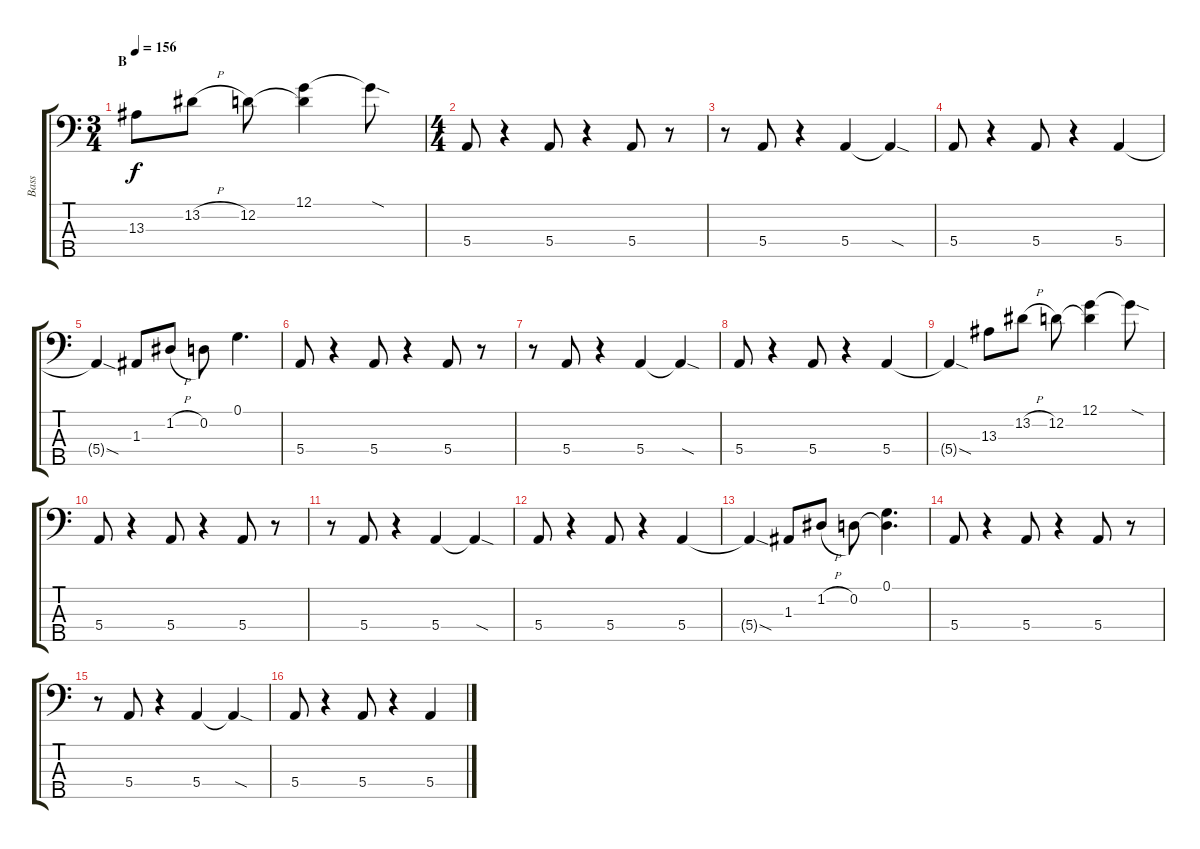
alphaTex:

\track ("Bass" "Bass") {instrument electricbassfinger}
\staff {score tabs}
\tuning (G2 D2 A1 E1 B0) {hide}
\ts (3 4)
\section ("" "B")
\tempo 156
\clef f4
\ks c
13.3.8{dy f} 13.2{h}.8 12.2.8 (12.1 12.2{t}).4 12.1{sod t}.8 |
\ts (4 4)
5.4.8 r.4 5.4.8 r.4 5.4.8 r.8 |
r.8 5.4.8 r.4 5.4.4 5.4{sod t}.4 |
5.4.8 r.4 5.4.8 r.4 5.4.4 |
5.4{sod t}.4 1.3.8 1.2{h}.8 0.2.8 0.1.4{d} |
5.4.8 r.4 5.4.8 r.4 5.4.8 r.8 |
r.8 5.4.8 r.4 5.4.4 5.4{sod t}.4 |
5.4.8 r.4 5.4.8 r.4 5.4.4 |
5.4{sod t}.4 13.3.8 13.2{h}.8 12.2.8 (12.1 12.2{t}).4 12.1{sod t}.8 |
5.4.8 r.4 5.4.8 r.4 5.4.8 r.8 |
r.8 5.4.8 r.4 5.4.4 5.4{sod t}.4 |
5.4.8 r.4 5.4.8 r.4 5.4.4 |
5.4{sod t}.4 1.3.8 1.2{h}.8 0.2.8 (0.1 0.2{t}).4{d} |
5.4.8 r.4 5.4.8 r.4 5.4.8 r.8 |
r.8 5.4.8 r.4 5.4.4 5.4{sod t}.4 |
5.4.8 r.4 5.4.8 r.4 5.4.4
